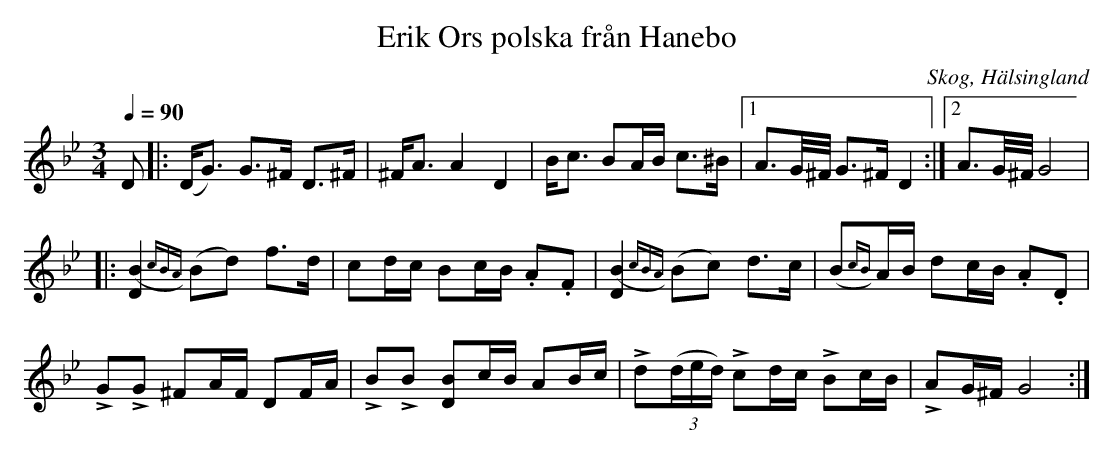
X:1
T: Erik Ors polska från Hanebo
O: Skog, Hälsingland
M: 3/4
L: 1/16
Q: 1/4=90
K: Gm
D2 |: (D2<G2) G2>^F2 D2>^F2|^F2<A2 A4 D4|B2<c2 B2AB c2>^B2|1 A2>G^F/ G2>^F2 D4:|2 A2>G^F/ G8|
|: [D4 (B4]{cBA}) (B2d2) f2>d2|c2dc B2cB .A2.F2|[D4 (B4]{cBA}) (B2c2) d2>c2|(B2{cB})AB d2cB .A2.D2|
LG2LG2 ^F2AF D2FA|LB2LB2 [D2 B2]cB A2Bc|Ld2(3(ded) Lc2dc LB2cB|LA2G^F G8:|
